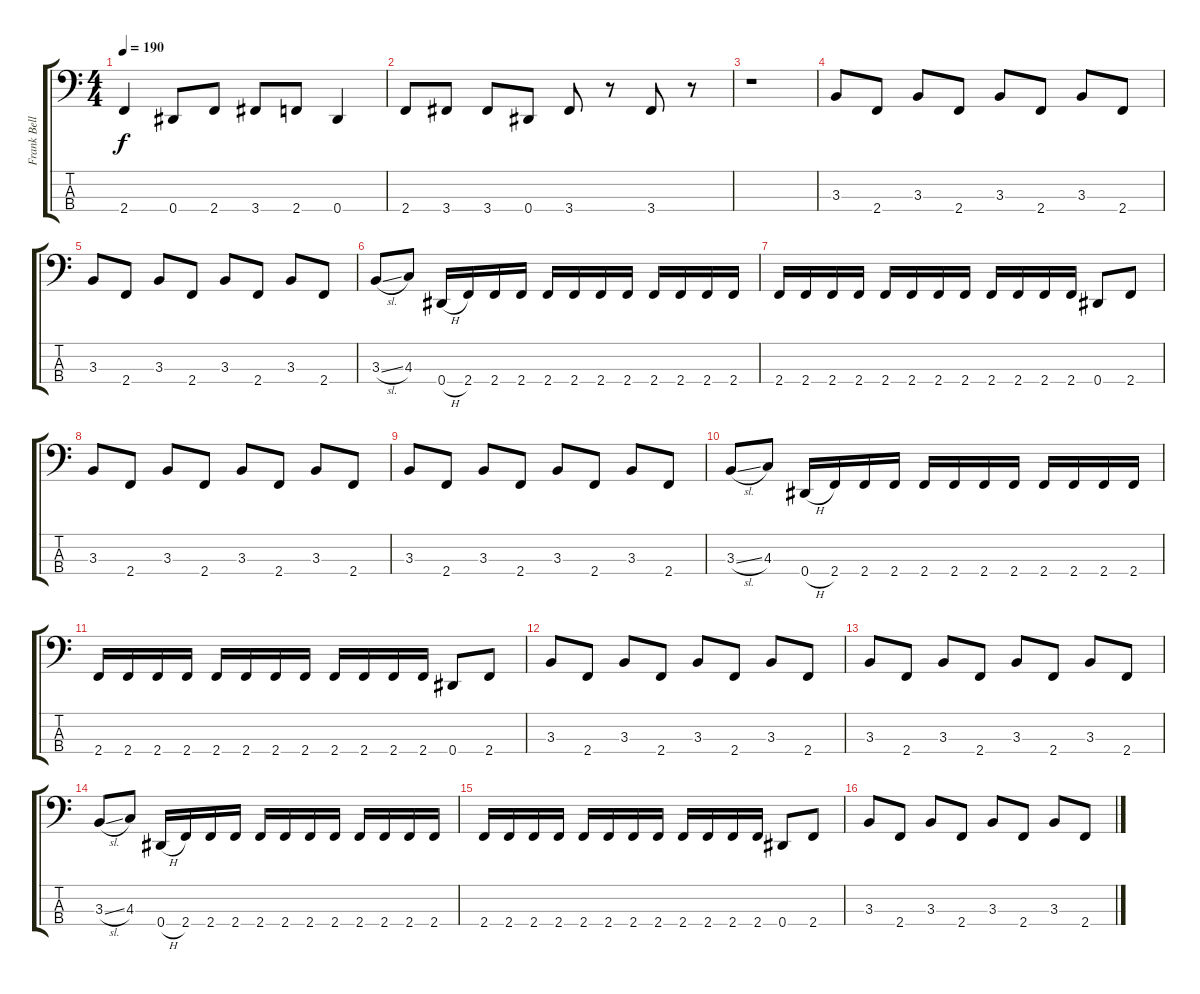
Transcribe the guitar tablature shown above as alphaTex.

\track ("Frank Bello" "Frank Bell") {instrument electricbassfinger}
\staff {score tabs}
\tuning (Gb2 Db2 Ab1 Eb1) {hide}
\ts (4 4)
\tempo 190
\clef f4
\ks c
2.4{t}.4{dy f} 0.4.8 2.4.8 3.4.8 2.4.8 0.4.4 |
2.4.8 3.4.8 3.4.8 0.4.8 3.4.8 r.8 3.4.8 r.8 |
r.1 |
3.3.8 2.4.8 3.3.8 2.4.8 3.3.8 2.4.8 3.3.8 2.4.8 |
3.3.8 2.4.8 3.3.8 2.4.8 3.3.8 2.4.8 3.3.8 2.4.8 |
3.3{sl}.8 4.3.8 0.4{h}.16 2.4.16 2.4.16 2.4.16 2.4.16 2.4.16 2.4.16 2.4.16 2.4.16 2.4.16 2.4.16 2.4.16 |
2.4.16 2.4.16 2.4.16 2.4.16 2.4.16 2.4.16 2.4.16 2.4.16 2.4.16 2.4.16 2.4.16 2.4.16 0.4.8 2.4.8 |
3.3.8 2.4.8 3.3.8 2.4.8 3.3.8 2.4.8 3.3.8 2.4.8 |
3.3.8 2.4.8 3.3.8 2.4.8 3.3.8 2.4.8 3.3.8 2.4.8 |
3.3{sl}.8 4.3.8 0.4{h}.16 2.4.16 2.4.16 2.4.16 2.4.16 2.4.16 2.4.16 2.4.16 2.4.16 2.4.16 2.4.16 2.4.16 |
2.4.16 2.4.16 2.4.16 2.4.16 2.4.16 2.4.16 2.4.16 2.4.16 2.4.16 2.4.16 2.4.16 2.4.16 0.4.8 2.4.8 |
3.3.8 2.4.8 3.3.8 2.4.8 3.3.8 2.4.8 3.3.8 2.4.8 |
3.3.8 2.4.8 3.3.8 2.4.8 3.3.8 2.4.8 3.3.8 2.4.8 |
3.3{sl}.8 4.3.8 0.4{h}.16 2.4.16 2.4.16 2.4.16 2.4.16 2.4.16 2.4.16 2.4.16 2.4.16 2.4.16 2.4.16 2.4.16 |
2.4.16 2.4.16 2.4.16 2.4.16 2.4.16 2.4.16 2.4.16 2.4.16 2.4.16 2.4.16 2.4.16 2.4.16 0.4.8 2.4.8 |
3.3.8 2.4.8 3.3.8 2.4.8 3.3.8 2.4.8 3.3.8 2.4.8
